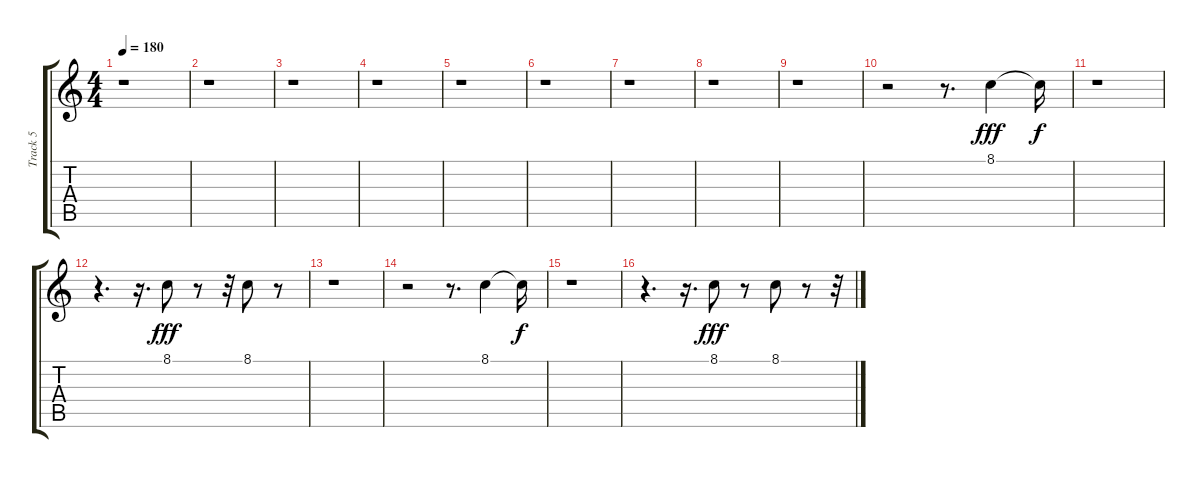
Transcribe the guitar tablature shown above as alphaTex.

\track ("Track 5" "Track 5") {instrument reversecymbal}
\staff {score tabs}
\tuning (E4 B3 G3 D3 A2 E2) {hide}
\ts (4 4)
\tempo 180
\clef g2
\ks c
r.1{dy fff} |
r.1 |
r.1 |
r.1 |
r.1 |
r.1 |
r.1 |
r.1 |
r.1 |
r.2 r.8{d} 8.1.4 8.1{t}.16{dy f} |
r.1 |
r.4{d} r.16{d} 8.1.8{dy fff} r.8 r.32 8.1.8 r.8 |
r.1 |
r.2 r.8{d} 8.1.4 8.1{t}.16{dy f} |
r.1 |
r.4{d} r.16{d} 8.1.8{dy fff} r.8 8.1.8 r.8 r.32
